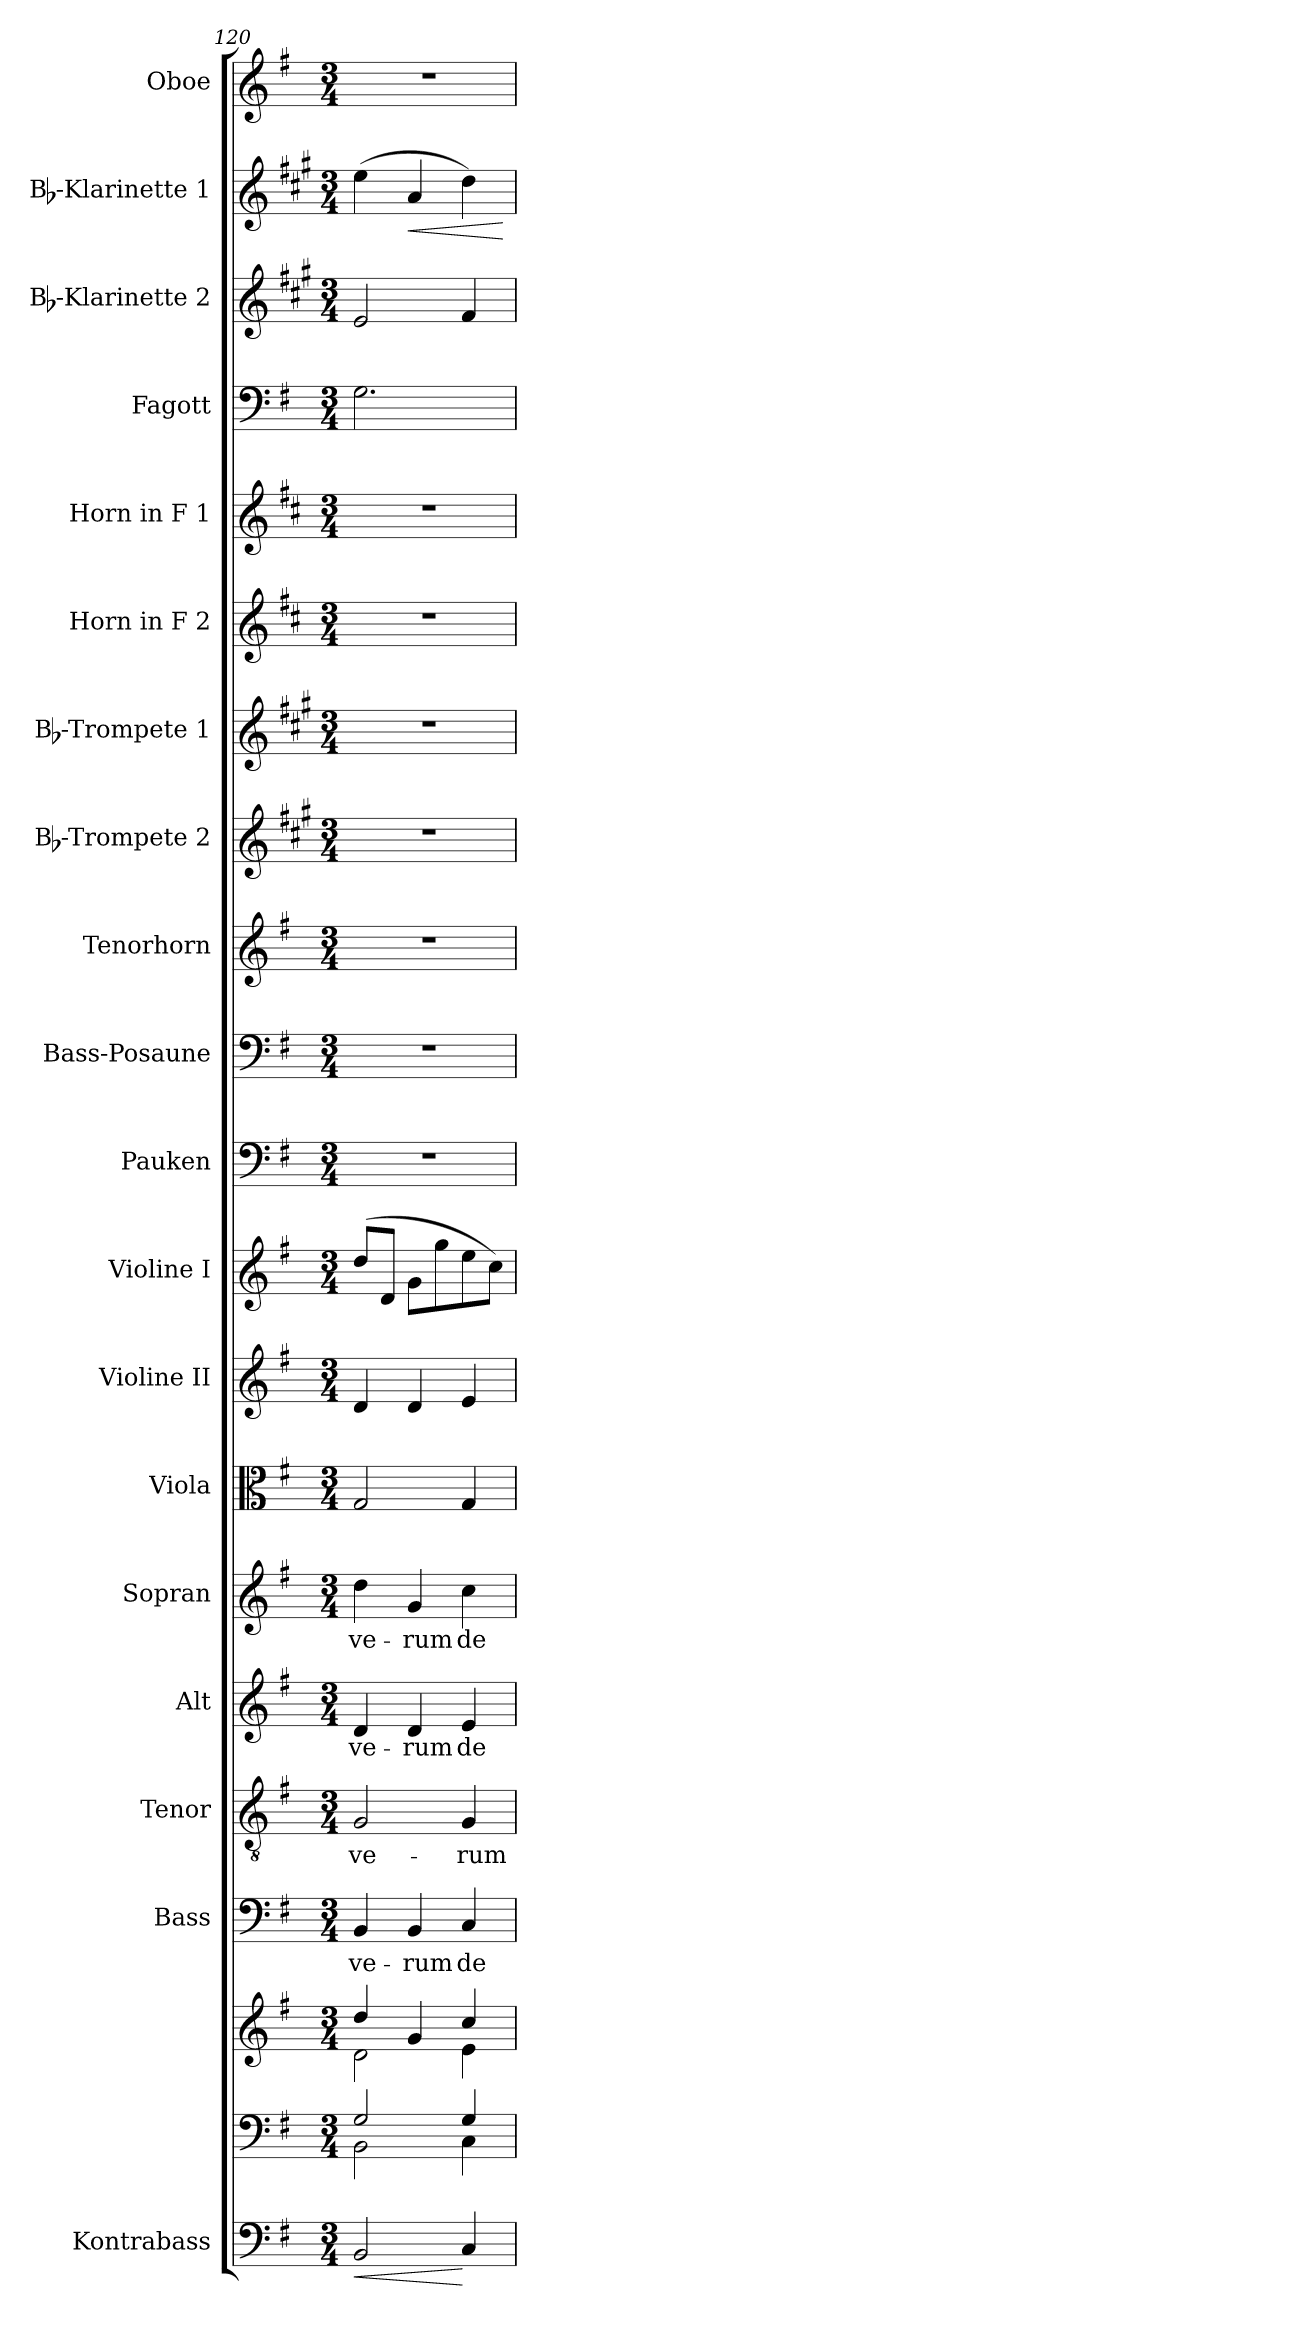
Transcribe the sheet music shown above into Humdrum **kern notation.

**kern	**dynam	**kern	**kern	**kern	**text	**kern	**text	**kern	**text	**kern	**text	**kern	**kern	**kern	**kern	**kern	**kern	**kern	**kern	**kern	**kern	**kern	**kern	**kern	**dynam	**kern
*part20	*part20	*part19	*part19	*part18	*part18	*part17	*part17	*part16	*part16	*part15	*part15	*part14	*part13	*part12	*part11	*part10	*part9	*part8	*part7	*part6	*part5	*part4	*part3	*part2	*part2	*part1
*staff21	*staff21	*staff20	*staff19	*staff18	*staff18	*staff17	*staff17	*staff16	*staff16	*staff15	*staff15	*staff14	*staff13	*staff12	*staff11	*staff10	*staff9	*staff8	*staff7	*staff6	*staff5	*staff4	*staff3	*staff2	*staff2	*staff1
*I"Kontrabass	*	*	*	*I"Bass	*	*I"Tenor	*	*I"Alt	*	*I"Sopran	*	*I"Viola	*I"Violine II	*I"Violine I	*I"Pauken	*I"Bass-Posaune	*I"Tenorhorn	*I"Bb-Trompete 2	*I"Bb-Trompete 1	*I"Horn in F 2	*I"Horn in F 1	*I"Fagott	*I"Bb-Klarinette 2	*I"Bb-Klarinette 1	*	*I"Oboe
*I'Kb.	*	*	*	*I'B.	*	*I'T.	*	*I'A.	*	*I'S.	*	*I'Vla.	*I'Vl. II	*I'Vl. I	*I'Pk.	*I'B. Pos.	*I'T. Hrn.	*I'Bb Trp. 2	*I'Bb Trp. 1	*	*	*I'Fg.	*I'Bb Kl. 2	*I'Bb Kl. 1	*	*I'Ob.
*clefF4	*	*clefF4	*clefG2	*clefF4	*	*clefGv2	*	*clefG2	*	*clefG2	*	*clefC3	*clefG2	*clefG2	*clefF4	*clefF4	*clefG2	*clefG2	*clefG2	*clefG2	*clefG2	*clefF4	*clefG2	*clefG2	*	*clefG2
*ITrd7c12	*	*	*	*	*	*	*	*	*	*	*	*	*	*	*	*	*ITrd8c14	*ITrd1c2	*ITrd1c2	*ITrd4c7	*ITrd4c7	*	*ITrd1c2	*ITrd1c2	*	*
*k[f#]	*	*k[f#]	*k[f#]	*k[f#]	*	*k[f#]	*	*k[f#]	*	*k[f#]	*	*k[f#]	*k[f#]	*k[f#]	*k[f#]	*k[f#]	*k[f#]	*k[f#]	*k[f#]	*k[f#]	*k[f#]	*k[f#]	*k[f#]	*k[f#]	*	*k[f#]
*G:	*	*G:	*G:	*G:	*	*G:	*	*G:	*	*G:	*	*G:	*G:	*G:	*G:	*G:	*G:	*G:	*G:	*G:	*G:	*G:	*G:	*G:	*	*G:
*M3/4	*	*M3/4	*M3/4	*M3/4	*	*M3/4	*	*M3/4	*	*M3/4	*	*M3/4	*M3/4	*M3/4	*M3/4	*M3/4	*M3/4	*M3/4	*M3/4	*M3/4	*M3/4	*M3/4	*M3/4	*M3/4	*	*M3/4
=120	=120	=120	=120	=120	=120	=120	=120	=120	=120	=120	=120	=120	=120	=120	=120	=120	=120	=120	=120	=120	=120	=120	=120	=120	=120	=120
!	!LO:HP:b	!	!	!	!LO:LY:b	!	!LO:LY:b	!	!LO:LY:b	!	!LO:LY:b	!	!	!	!	!	!	!	!	!	!	!	!	!	!	!
*	*	*^	*^	*	*	*	*	*	*	*	*	*	*	*	*	*	*	*	*	*	*	*	*	*	*	*
2BBB/	<	2G/	2BB\	4dd/	2d\	4BB/	ve-	2G/	ve-	4d/	ve-	4dd\	ve-	2G/	4d/	(>8dd/L	2.r	2.r	2.r	2.r	2.r	2.r	2.r	2.G\	2d/	(>4dd\	.	2.r
.	.	.	.	.	.	.	.	.	.	.	.	.	.	.	.	8d/J	.	.	.	.	.	.	.	.	.	.	.	.
!	!	!	!	!	!	!	!LO:LY:b	!	!	!	!LO:LY:b	!	!LO:LY:b	!	!	!	!	!	!	!	!	!	!	!	!	!	!LO:HP:b	!
.	.	.	.	4g/	.	4BB/	-rum	.	.	4d/	-rum	4g/	-rum	.	4d/	8g\L	.	.	.	.	.	.	.	.	.	4g/	<	.
.	.	.	.	.	.	.	.	.	.	.	.	.	.	.	.	8gg\	.	.	.	.	.	.	.	.	.	.	.	.
!	!	!	!	!	!	!	!LO:LY:b	!	!LO:LY:b	!	!LO:LY:b	!	!LO:LY:b	!	!	!	!	!	!	!	!	!	!	!	!	!	!	!
4CC/	[	4G/	4C\	4cc/	4e\	4C/	de	4G/	-rum	4e/	de	4cc\	de	4G/	4e/	8ee\	.	.	.	.	.	.	.	.	4e/	4cc\)	.	.
.	.	.	.	.	.	.	.	.	.	.	.	.	.	.	.	8cc\J)	.	.	.	.	.	.	.	.	.	.	.	.
*	*	*v	*v	*	*	*	*	*	*	*	*	*	*	*	*	*	*	*	*	*	*	*	*	*	*	*	*	*
*	*	*	*v	*v	*	*	*	*	*	*	*	*	*	*	*	*	*	*	*	*	*	*	*	*	*	*	*
.	.	.	.	.	.	.	.	.	.	.	.	.	.	.	.	.	.	.	.	.	.	.	.	.	[	.
=	=	=	=	=	=	=	=	=	=	=	=	=	=	=	=	=	=	=	=	=	=	=	=	=	=	=
*-	*-	*-	*-	*-	*-	*-	*-	*-	*-	*-	*-	*-	*-	*-	*-	*-	*-	*-	*-	*-	*-	*-	*-	*-	*-	*-
